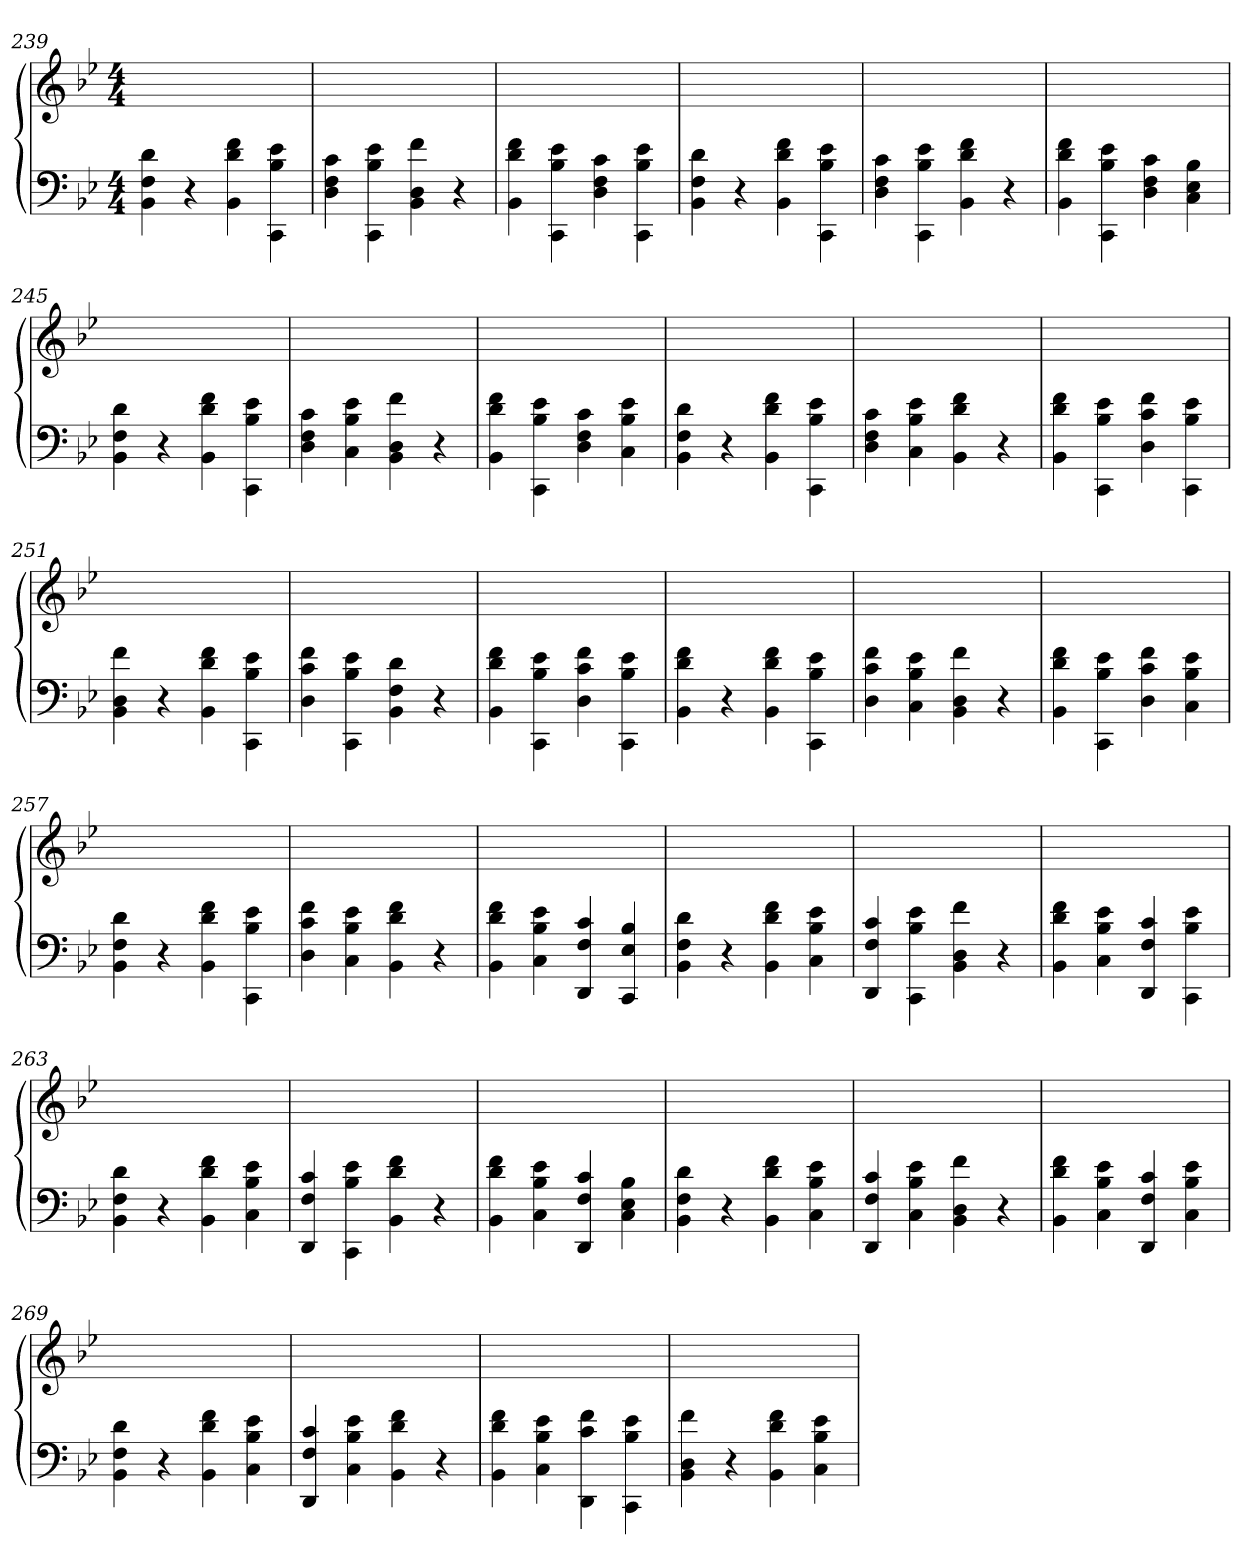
**kern	**kern
*part2	*part1
*staff2	*staff1
*clefF4	*clefG2
*k[b-e-]	*k[b-e-]
*B-:	*B-:
*M4/4	*M4/4
=239	=239
4BB- 4F 4d	1ryy
4r	.
4BB- 4d 4f	.
4CC 4B- 4e-	.
=240	=240
4D 4F 4c	1ryy
4CC 4B- 4e-	.
4BB- 4D 4f	.
4r	.
=241	=241
4BB- 4d 4f	1ryy
4CC 4B- 4e-	.
4D 4F 4c	.
4CC 4B- 4e-	.
=242	=242
4BB- 4F 4d	1ryy
4r	.
4BB- 4d 4f	.
4CC 4B- 4e-	.
=243	=243
4D 4F 4c	1ryy
4CC 4B- 4e-	.
4BB- 4d 4f	.
4r	.
=244	=244
4BB- 4d 4f	1ryy
4CC 4B- 4e-	.
4D 4F 4c	.
4C 4E- 4B-	.
=245	=245
4BB- 4F 4d	1ryy
4r	.
4BB- 4d 4f	.
4CC 4B- 4e-	.
=246	=246
4D 4F 4c	1ryy
4C 4B- 4e-	.
4BB- 4D 4f	.
4r	.
=247	=247
4BB- 4d 4f	1ryy
4CC 4B- 4e-	.
4D 4F 4c	.
4C 4B- 4e-	.
=248	=248
4BB- 4F 4d	1ryy
4r	.
4BB- 4d 4f	.
4CC 4B- 4e-	.
=249	=249
4D 4F 4c	1ryy
4C 4B- 4e-	.
4BB- 4d 4f	.
4r	.
=250	=250
4BB- 4d 4f	1ryy
4CC 4B- 4e-	.
4D 4c 4f	.
4CC 4B- 4e-	.
=251	=251
4BB- 4D 4f	1ryy
4r	.
4BB- 4d 4f	.
4CC 4B- 4e-	.
=252	=252
4D 4c 4f	1ryy
4CC 4B- 4e-	.
4BB- 4F 4d	.
4r	.
=253	=253
4BB- 4d 4f	1ryy
4CC 4B- 4e-	.
4D 4c 4f	.
4CC 4B- 4e-	.
=254	=254
4BB- 4d 4f	1ryy
4r	.
4BB- 4d 4f	.
4CC 4B- 4e-	.
=255	=255
4D 4c 4f	1ryy
4C 4B- 4e-	.
4BB- 4D 4f	.
4r	.
=256	=256
4BB- 4d 4f	1ryy
4CC 4B- 4e-	.
4D 4c 4f	.
4C 4B- 4e-	.
=257	=257
4BB- 4F 4d	1ryy
4r	.
4BB- 4d 4f	.
4CC 4B- 4e-	.
=258	=258
4D 4c 4f	1ryy
4C 4B- 4e-	.
4BB- 4d 4f	.
4r	.
=259	=259
4BB- 4d 4f	1ryy
4C 4B- 4e-	.
4DD 4F 4c	.
4CC 4E- 4B-	.
=260	=260
4BB- 4F 4d	1ryy
4r	.
4BB- 4d 4f	.
4C 4B- 4e-	.
=261	=261
4DD 4F 4c	1ryy
4CC 4B- 4e-	.
4BB- 4D 4f	.
4r	.
=262	=262
4BB- 4d 4f	1ryy
4C 4B- 4e-	.
4DD 4F 4c	.
4CC 4B- 4e-	.
=263	=263
4BB- 4F 4d	1ryy
4r	.
4BB- 4d 4f	.
4C 4B- 4e-	.
=264	=264
4DD 4F 4c	1ryy
4CC 4B- 4e-	.
4BB- 4d 4f	.
4r	.
=265	=265
4BB- 4d 4f	1ryy
4C 4B- 4e-	.
4DD 4F 4c	.
4C 4E- 4B-	.
=266	=266
4BB- 4F 4d	1ryy
4r	.
4BB- 4d 4f	.
4C 4B- 4e-	.
=267	=267
4DD 4F 4c	1ryy
4C 4B- 4e-	.
4BB- 4D 4f	.
4r	.
=268	=268
4BB- 4d 4f	1ryy
4C 4B- 4e-	.
4DD 4F 4c	.
4C 4B- 4e-	.
=269	=269
4BB- 4F 4d	1ryy
4r	.
4BB- 4d 4f	.
4C 4B- 4e-	.
=270	=270
4DD 4F 4c	1ryy
4C 4B- 4e-	.
4BB- 4d 4f	.
4r	.
=271	=271
4BB- 4d 4f	1ryy
4C 4B- 4e-	.
4DD 4c 4f	.
4CC 4B- 4e-	.
=272	=272
4BB- 4D 4f	1ryy
4r	.
4BB- 4d 4f	.
4C 4B- 4e-	.
=	=
*-	*-
